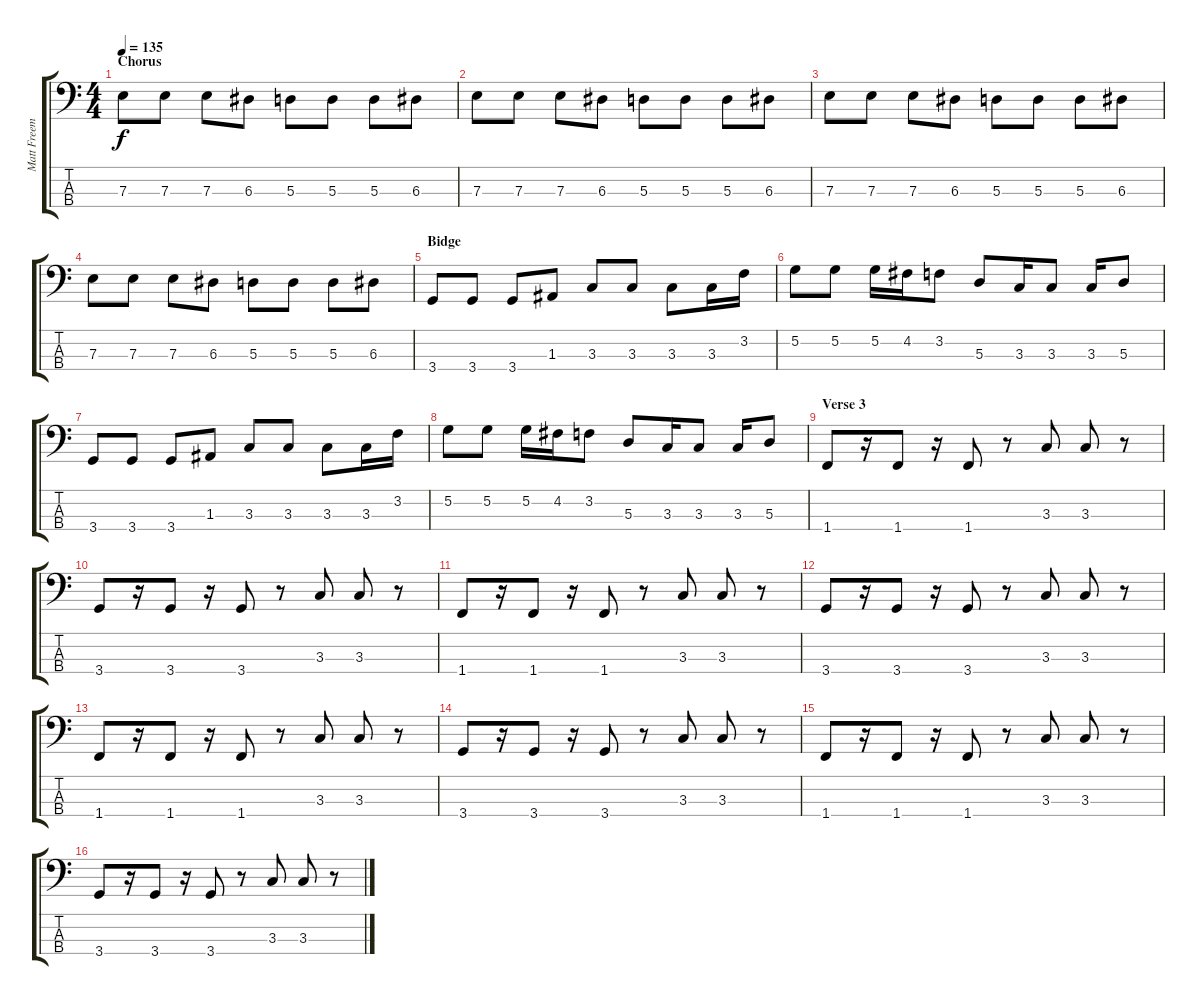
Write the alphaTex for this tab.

\track ("Matt Freeman" "Matt Freem") {instrument electricbasspick}
\staff {score tabs}
\tuning (G2 D2 A1 E1) {hide}
\ts (4 4)
\section ("" "Chorus")
\tempo 135
\clef f4
\ks c
7.3.8{dy f} 7.3.8 7.3.8 6.3.8 5.3.8 5.3.8 5.3.8 6.3.8 |
7.3.8 7.3.8 7.3.8 6.3.8 5.3.8 5.3.8 5.3.8 6.3.8 |
7.3.8 7.3.8 7.3.8 6.3.8 5.3.8 5.3.8 5.3.8 6.3.8 |
7.3.8 7.3.8 7.3.8 6.3.8 5.3.8 5.3.8 5.3.8 6.3.8 |
\section ("" "Bidge")
3.4.8 3.4.8 3.4.8 1.3.8 3.3.8 3.3.8 3.3.8 3.3.16 3.2.16 |
5.2.8 5.2.8 5.2.16 4.2.16 3.2.8 5.3.8 3.3.16 3.3.8 3.3.16 5.3.8 |
3.4.8 3.4.8 3.4.8 1.3.8 3.3.8 3.3.8 3.3.8 3.3.16 3.2.16 |
5.2.8 5.2.8 5.2.16 4.2.16 3.2.8 5.3.8 3.3.16 3.3.8 3.3.16 5.3.8 |
\section ("" "Verse 3")
1.4.8 r.16 1.4.8 r.16 1.4.8 r.8 3.3.8 3.3.8 r.8 |
3.4.8 r.16 3.4.8 r.16 3.4.8 r.8 3.3.8 3.3.8 r.8 |
1.4.8 r.16 1.4.8 r.16 1.4.8 r.8 3.3.8 3.3.8 r.8 |
3.4.8 r.16 3.4.8 r.16 3.4.8 r.8 3.3.8 3.3.8 r.8 |
1.4.8 r.16 1.4.8 r.16 1.4.8 r.8 3.3.8 3.3.8 r.8 |
3.4.8 r.16 3.4.8 r.16 3.4.8 r.8 3.3.8 3.3.8 r.8 |
1.4.8 r.16 1.4.8 r.16 1.4.8 r.8 3.3.8 3.3.8 r.8 |
3.4.8 r.16 3.4.8 r.16 3.4.8 r.8 3.3.8 3.3.8 r.8
